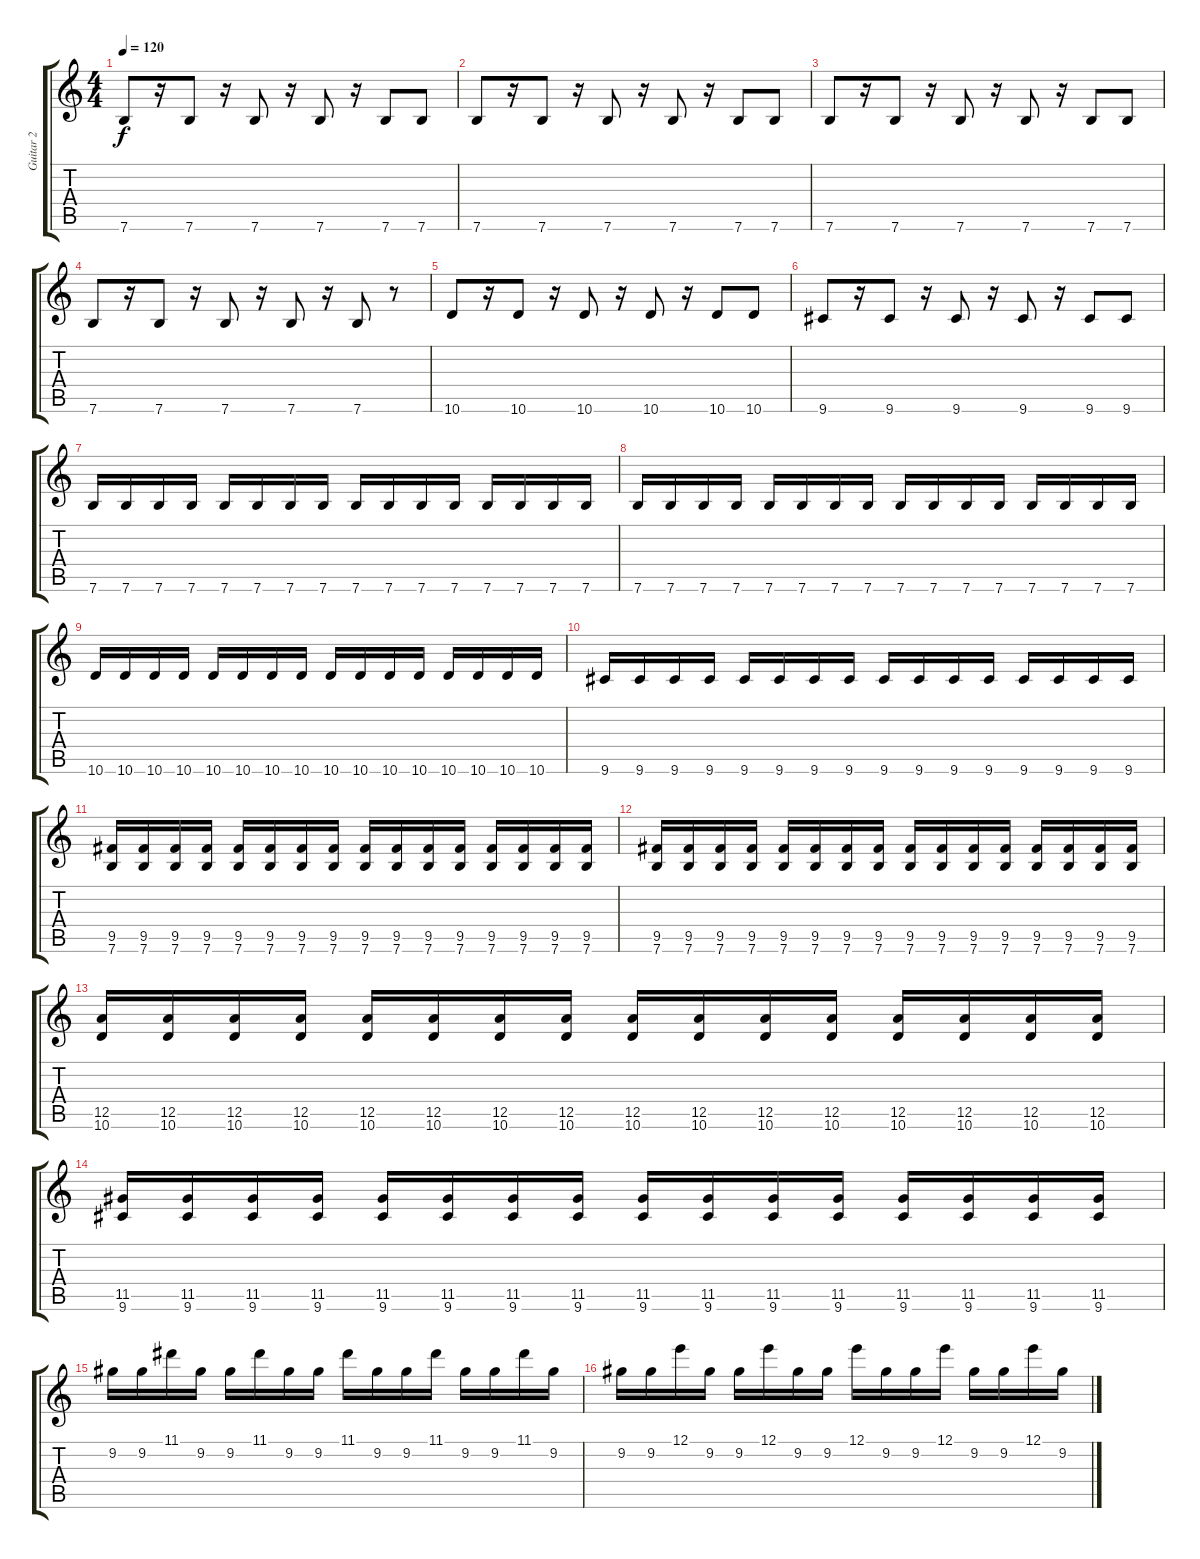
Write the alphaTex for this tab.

\track ("Guitar 2" "Guitar 2") {instrument overdrivenguitar}
\staff {score tabs}
\tuning (E4 B3 G3 D3 A2 E2) {hide}
\ts (4 4)
\tempo 120
\clef g2
\ks c
7.6.8{dy f} r.16 7.6.8 r.16 7.6.8 r.16 7.6.8 r.16 7.6.8 7.6.8 |
7.6.8 r.16 7.6.8 r.16 7.6.8 r.16 7.6.8 r.16 7.6.8 7.6.8 |
7.6.8 r.16 7.6.8 r.16 7.6.8 r.16 7.6.8 r.16 7.6.8 7.6.8 |
7.6.8 r.16 7.6.8 r.16 7.6.8 r.16 7.6.8 r.16 7.6.8 r.8 |
10.6.8 r.16 10.6.8 r.16 10.6.8 r.16 10.6.8 r.16 10.6.8 10.6.8 |
9.6.8 r.16 9.6.8 r.16 9.6.8 r.16 9.6.8 r.16 9.6.8 9.6.8 |
7.6.16 7.6.16 7.6.16 7.6.16 7.6.16 7.6.16 7.6.16 7.6.16 7.6.16 7.6.16 7.6.16 7.6.16 7.6.16 7.6.16 7.6.16 7.6.16 |
7.6.16 7.6.16 7.6.16 7.6.16 7.6.16 7.6.16 7.6.16 7.6.16 7.6.16 7.6.16 7.6.16 7.6.16 7.6.16 7.6.16 7.6.16 7.6.16 |
10.6.16 10.6.16 10.6.16 10.6.16 10.6.16 10.6.16 10.6.16 10.6.16 10.6.16 10.6.16 10.6.16 10.6.16 10.6.16 10.6.16 10.6.16 10.6.16 |
9.6.16 9.6.16 9.6.16 9.6.16 9.6.16 9.6.16 9.6.16 9.6.16 9.6.16 9.6.16 9.6.16 9.6.16 9.6.16 9.6.16 9.6.16 9.6.16 |
(9.5 7.6).16 (9.5 7.6).16 (9.5 7.6).16 (9.5 7.6).16 (9.5 7.6).16 (9.5 7.6).16 (9.5 7.6).16 (9.5 7.6).16 (9.5 7.6).16 (9.5 7.6).16 (9.5 7.6).16 (9.5 7.6).16 (9.5 7.6).16 (9.5 7.6).16 (9.5 7.6).16 (9.5 7.6).16 |
(9.5 7.6).16 (9.5 7.6).16 (9.5 7.6).16 (9.5 7.6).16 (9.5 7.6).16 (9.5 7.6).16 (9.5 7.6).16 (9.5 7.6).16 (9.5 7.6).16 (9.5 7.6).16 (9.5 7.6).16 (9.5 7.6).16 (9.5 7.6).16 (9.5 7.6).16 (9.5 7.6).16 (9.5 7.6).16 |
(12.5 10.6).16 (12.5 10.6).16 (12.5 10.6).16 (12.5 10.6).16 (12.5 10.6).16 (12.5 10.6).16 (12.5 10.6).16 (12.5 10.6).16 (12.5 10.6).16 (12.5 10.6).16 (12.5 10.6).16 (12.5 10.6).16 (12.5 10.6).16 (12.5 10.6).16 (12.5 10.6).16 (12.5 10.6).16 |
(11.5 9.6).16 (11.5 9.6).16 (11.5 9.6).16 (11.5 9.6).16 (11.5 9.6).16 (11.5 9.6).16 (11.5 9.6).16 (11.5 9.6).16 (11.5 9.6).16 (11.5 9.6).16 (11.5 9.6).16 (11.5 9.6).16 (11.5 9.6).16 (11.5 9.6).16 (11.5 9.6).16 (11.5 9.6).16 |
9.2.16 9.2.16 11.1.16 9.2.16 9.2.16 11.1.16 9.2.16 9.2.16 11.1.16 9.2.16 9.2.16 11.1.16 9.2.16 9.2.16 11.1.16 9.2.16 |
9.2.16 9.2.16 12.1.16 9.2.16 9.2.16 12.1.16 9.2.16 9.2.16 12.1.16 9.2.16 9.2.16 12.1.16 9.2.16 9.2.16 12.1.16 9.2.16
